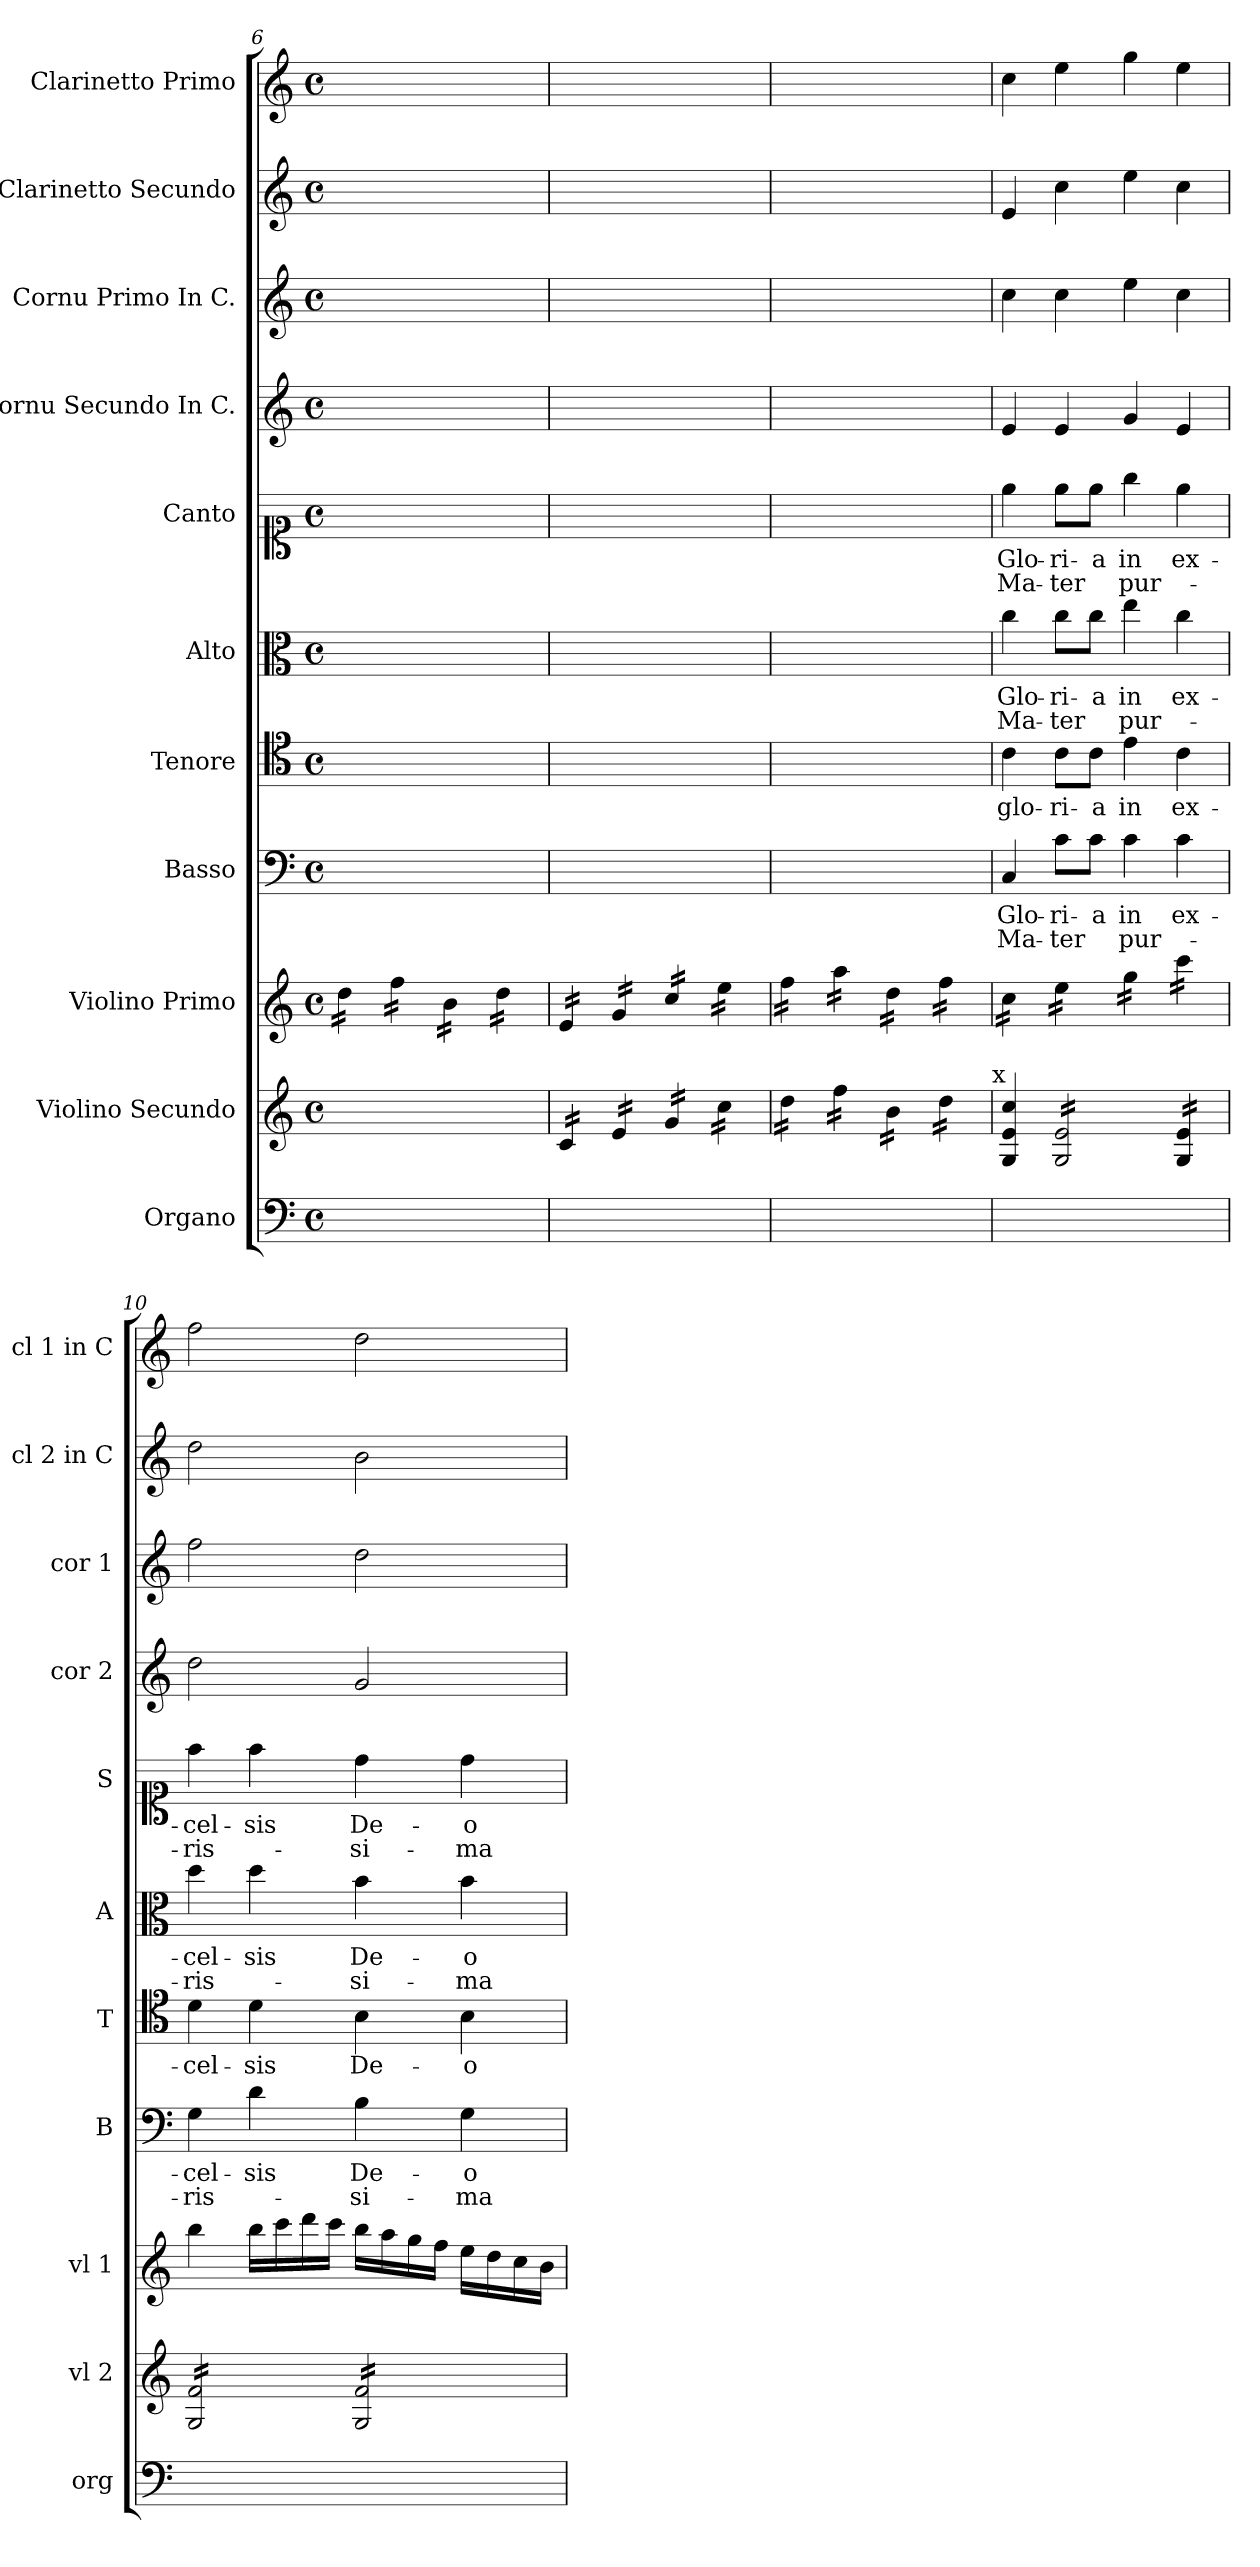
**kern	**kern	**kern	**kern	**text	**text	**kern	**text	**kern	**text	**text	**kern	**text	**text	**kern	**kern	**kern	**kern
*part11	*part10	*part9	*part8	*part8	*part8	*part7	*part7	*part6	*part6	*part6	*part5	*part5	*part5	*part4	*part3	*part2	*part1
*staff11	*staff10	*staff9	*staff8	*staff8	*staff8	*staff7	*staff7	*staff6	*staff6	*staff6	*staff5	*staff5	*staff5	*staff4	*staff3	*staff2	*staff1
*I"Organo	*I"Violino Secundo	*I"Violino Primo	*I"Basso	*	*	*I"Tenore	*	*I"Alto	*	*	*I"Canto	*	*	*I"Cornu Secundo In C.	*I"Cornu Primo In C.	*I"Clarinetto Secundo	*I"Clarinetto Primo
*I'org	*I'vl 2	*I'vl 1	*I'B	*	*	*I'T	*	*I'A	*	*	*I'S	*	*	*I'cor 2	*I'cor 1	*I'cl 2 in C	*I'cl 1 in C
*clefF4	*clefG2	*clefG2	*clefF4	*	*	*clefC4	*	*clefC3	*	*	*clefC1	*	*	*clefG2	*clefG2	*clefG2	*clefG2
*k[]	*k[]	*k[]	*k[]	*	*	*k[]	*	*k[]	*	*	*k[]	*	*	*k[]	*k[]	*k[]	*k[]
*C:	*C:	*C:	*C:	*	*	*C:	*	*C:	*	*	*C:	*	*	*C:	*C:	*C:	*C:
*M4/4	*M4/4	*M4/4	*M4/4	*	*	*M4/4	*	*M4/4	*	*	*M4/4	*	*	*M4/4	*M4/4	*M4/4	*M4/4
*met(c)	*met(c)	*met(c)	*met(c)	*	*	*met(c)	*	*met(c)	*	*	*met(c)	*	*	*met(c)	*met(c)	*met(c)	*met(c)
=6	=6	=6	=6	=6	=6	=6	=6	=6	=6	=6	=6	=6	=6	=6	=6	=6	=6
*	*	*tremolo	*	*	*	*	*	*	*	*	*	*	*	*	*	*	*
1ryy	1ryy	16dd\LL	1ryy	.	.	1ryy	.	1ryy	.	.	1ryy	.	.	1ryy	1ryy	1ryy	1ryy
.	.	16dd\	.	.	.	.	.	.	.	.	.	.	.	.	.	.	.
.	.	16dd\	.	.	.	.	.	.	.	.	.	.	.	.	.	.	.
.	.	16dd\JJ	.	.	.	.	.	.	.	.	.	.	.	.	.	.	.
.	.	16ff\LL	.	.	.	.	.	.	.	.	.	.	.	.	.	.	.
.	.	16ff\	.	.	.	.	.	.	.	.	.	.	.	.	.	.	.
.	.	16ff\	.	.	.	.	.	.	.	.	.	.	.	.	.	.	.
.	.	16ff\JJ	.	.	.	.	.	.	.	.	.	.	.	.	.	.	.
.	.	16b\LL	.	.	.	.	.	.	.	.	.	.	.	.	.	.	.
.	.	16b\	.	.	.	.	.	.	.	.	.	.	.	.	.	.	.
.	.	16b\	.	.	.	.	.	.	.	.	.	.	.	.	.	.	.
.	.	16b\JJ	.	.	.	.	.	.	.	.	.	.	.	.	.	.	.
.	.	16dd\LL	.	.	.	.	.	.	.	.	.	.	.	.	.	.	.
.	.	16dd\	.	.	.	.	.	.	.	.	.	.	.	.	.	.	.
.	.	16dd\	.	.	.	.	.	.	.	.	.	.	.	.	.	.	.
.	.	16dd\JJ	.	.	.	.	.	.	.	.	.	.	.	.	.	.	.
=7	=7	=7	=7	=7	=7	=7	=7	=7	=7	=7	=7	=7	=7	=7	=7	=7	=7
*	*tremolo	*	*	*	*	*	*	*	*	*	*	*	*	*	*	*	*
1ryy	16c/LL	16e/LL	1ryy	.	.	1ryy	.	1ryy	.	.	1ryy	.	.	1ryy	1ryy	1ryy	1ryy
.	16c/	16e/	.	.	.	.	.	.	.	.	.	.	.	.	.	.	.
.	16c/	16e/	.	.	.	.	.	.	.	.	.	.	.	.	.	.	.
.	16c/JJ	16e/JJ	.	.	.	.	.	.	.	.	.	.	.	.	.	.	.
.	16e/LL	16g/LL	.	.	.	.	.	.	.	.	.	.	.	.	.	.	.
.	16e/	16g/	.	.	.	.	.	.	.	.	.	.	.	.	.	.	.
.	16e/	16g/	.	.	.	.	.	.	.	.	.	.	.	.	.	.	.
.	16e/JJ	16g/JJ	.	.	.	.	.	.	.	.	.	.	.	.	.	.	.
.	16g/LL	16cc/LL	.	.	.	.	.	.	.	.	.	.	.	.	.	.	.
.	16g/	16cc/	.	.	.	.	.	.	.	.	.	.	.	.	.	.	.
.	16g/	16cc/	.	.	.	.	.	.	.	.	.	.	.	.	.	.	.
.	16g/JJ	16cc/JJ	.	.	.	.	.	.	.	.	.	.	.	.	.	.	.
.	16cc\LL	16ee\LL	.	.	.	.	.	.	.	.	.	.	.	.	.	.	.
.	16cc\	16ee\	.	.	.	.	.	.	.	.	.	.	.	.	.	.	.
.	16cc\	16ee\	.	.	.	.	.	.	.	.	.	.	.	.	.	.	.
.	16cc\JJ	16ee\JJ	.	.	.	.	.	.	.	.	.	.	.	.	.	.	.
=8	=8	=8	=8	=8	=8	=8	=8	=8	=8	=8	=8	=8	=8	=8	=8	=8	=8
1ryy	16dd\LL	16ff\LL	1ryy	.	.	1ryy	.	1ryy	.	.	1ryy	.	.	1ryy	1ryy	1ryy	1ryy
.	16dd\	16ff\	.	.	.	.	.	.	.	.	.	.	.	.	.	.	.
.	16dd\	16ff\	.	.	.	.	.	.	.	.	.	.	.	.	.	.	.
.	16dd\JJ	16ff\JJ	.	.	.	.	.	.	.	.	.	.	.	.	.	.	.
.	16ff\LL	16aa\LL	.	.	.	.	.	.	.	.	.	.	.	.	.	.	.
.	16ff\	16aa\	.	.	.	.	.	.	.	.	.	.	.	.	.	.	.
.	16ff\	16aa\	.	.	.	.	.	.	.	.	.	.	.	.	.	.	.
.	16ff\JJ	16aa\JJ	.	.	.	.	.	.	.	.	.	.	.	.	.	.	.
.	16b\LL	16dd\LL	.	.	.	.	.	.	.	.	.	.	.	.	.	.	.
.	16b\	16dd\	.	.	.	.	.	.	.	.	.	.	.	.	.	.	.
.	16b\	16dd\	.	.	.	.	.	.	.	.	.	.	.	.	.	.	.
.	16b\JJ	16dd\JJ	.	.	.	.	.	.	.	.	.	.	.	.	.	.	.
.	16dd\LL	16ff\LL	.	.	.	.	.	.	.	.	.	.	.	.	.	.	.
.	16dd\	16ff\	.	.	.	.	.	.	.	.	.	.	.	.	.	.	.
.	16dd\	16ff\	.	.	.	.	.	.	.	.	.	.	.	.	.	.	.
.	16dd\JJ	16ff\JJ	.	.	.	.	.	.	.	.	.	.	.	.	.	.	.
*	*Xtremolo	*	*	*	*	*	*	*	*	*	*	*	*	*	*	*	*
!	!LO:TX:a:t=x	!	!	!	!	!	!	!	!	!	!	!	!	!	!	!	!
=9	=9	=9	=9	=9	=9	=9	=9	=9	=9	=9	=9	=9	=9	=9	=9	=9	=9
1ryy	4G/ 4e/ 4cc/	16cc\LL	4C/	Glo-	Ma-	4c\	glo-	4cc\	Glo-	Ma-	4ee\	Glo-	Ma-	4e/	4cc\	4e/	4cc\
.	.	16cc\	.	.	.	.	.	.	.	.	.	.	.	.	.	.	.
.	.	16cc\	.	.	.	.	.	.	.	.	.	.	.	.	.	.	.
.	.	16cc\JJ	.	.	.	.	.	.	.	.	.	.	.	.	.	.	.
*	*tremolo	*	*	*	*	*	*	*	*	*	*	*	*	*	*	*	*
.	16G/ 16e/LL	16ee\LL	8c\L	-ri-	-ter	8c\L	-ri-	8cc\L	-ri-	-ter	8ee\L	-ri-	-ter	4e/	4cc\	4cc\	4ee\
.	16G/ 16e/	16ee\	.	.	.	.	.	.	.	.	.	.	.	.	.	.	.
.	16G/ 16e/	16ee\	8c\J	-a	.	8c\J	-a	8cc\J	-a	.	8ee\J	-a	.	.	.	.	.
.	16G/ 16e/	16ee\JJ	.	.	.	.	.	.	.	.	.	.	.	.	.	.	.
.	16G/ 16e/	16gg\LL	4c\	in	pur-	4e\	in	4ee\	in	pur-	4gg\	in	pur-	4g/	4ee\	4ee\	4gg\
.	16G/ 16e/	16gg\	.	.	.	.	.	.	.	.	.	.	.	.	.	.	.
.	16G/ 16e/	16gg\	.	.	.	.	.	.	.	.	.	.	.	.	.	.	.
.	16G/ 16e/JJ	16gg\JJ	.	.	.	.	.	.	.	.	.	.	.	.	.	.	.
.	16G/ 16e/LL	16ccc\LL	4c\	ex-	.	4c\	ex-	4cc\	ex-	.	4ee\	ex-	.	4e/	4cc\	4cc\	4ee\
.	16G/ 16e/	16ccc\	.	.	.	.	.	.	.	.	.	.	.	.	.	.	.
.	16G/ 16e/	16ccc\	.	.	.	.	.	.	.	.	.	.	.	.	.	.	.
.	16G/ 16e/JJ	16ccc\JJ	.	.	.	.	.	.	.	.	.	.	.	.	.	.	.
*	*	*Xtremolo	*	*	*	*	*	*	*	*	*	*	*	*	*	*	*
=10	=10	=10	=10	=10	=10	=10	=10	=10	=10	=10	=10	=10	=10	=10	=10	=10	=10
1ryy	16G/ 16f/LL	4bb\	4G\	-cel-	-ris-	4d\	-cel-	4dd\	-cel-	-ris-	4ff\	-cel-	-ris-	2dd\	2ff\	2dd\	2ff\
.	16G/ 16f/	.	.	.	.	.	.	.	.	.	.	.	.	.	.	.	.
.	16G/ 16f/	.	.	.	.	.	.	.	.	.	.	.	.	.	.	.	.
.	16G/ 16f/	.	.	.	.	.	.	.	.	.	.	.	.	.	.	.	.
.	16G/ 16f/	16bb\LL	4d\	-sis	.	4d\	-sis	4dd\	-sis	.	4ff\	-sis	.	.	.	.	.
.	16G/ 16f/	16ccc\	.	.	.	.	.	.	.	.	.	.	.	.	.	.	.
.	16G/ 16f/	16ddd\	.	.	.	.	.	.	.	.	.	.	.	.	.	.	.
.	16G/ 16f/JJ	16ccc\JJ	.	.	.	.	.	.	.	.	.	.	.	.	.	.	.
.	16G/ 16f/LL	16bb\LL	4B\	De-	-si-	4B\	De-	4b\	De-	-si-	4dd\	De-	-si-	2g/	2dd\	2b\	2dd\
.	16G/ 16f/	16aa\	.	.	.	.	.	.	.	.	.	.	.	.	.	.	.
.	16G/ 16f/	16gg\	.	.	.	.	.	.	.	.	.	.	.	.	.	.	.
.	16G/ 16f/	16ff\JJ	.	.	.	.	.	.	.	.	.	.	.	.	.	.	.
.	16G/ 16f/	16ee\LL	4G\	-o	-ma	4B\	-o	4b\	-o	-ma	4dd\	-o	-ma	.	.	.	.
.	16G/ 16f/	16dd\	.	.	.	.	.	.	.	.	.	.	.	.	.	.	.
.	16G/ 16f/	16cc\	.	.	.	.	.	.	.	.	.	.	.	.	.	.	.
.	16G/ 16f/JJ	16b\JJ	.	.	.	.	.	.	.	.	.	.	.	.	.	.	.
*	*Xtremolo	*	*	*	*	*	*	*	*	*	*	*	*	*	*	*	*
=	=	=	=	=	=	=	=	=	=	=	=	=	=	=	=	=	=
*-	*-	*-	*-	*-	*-	*-	*-	*-	*-	*-	*-	*-	*-	*-	*-	*-	*-
